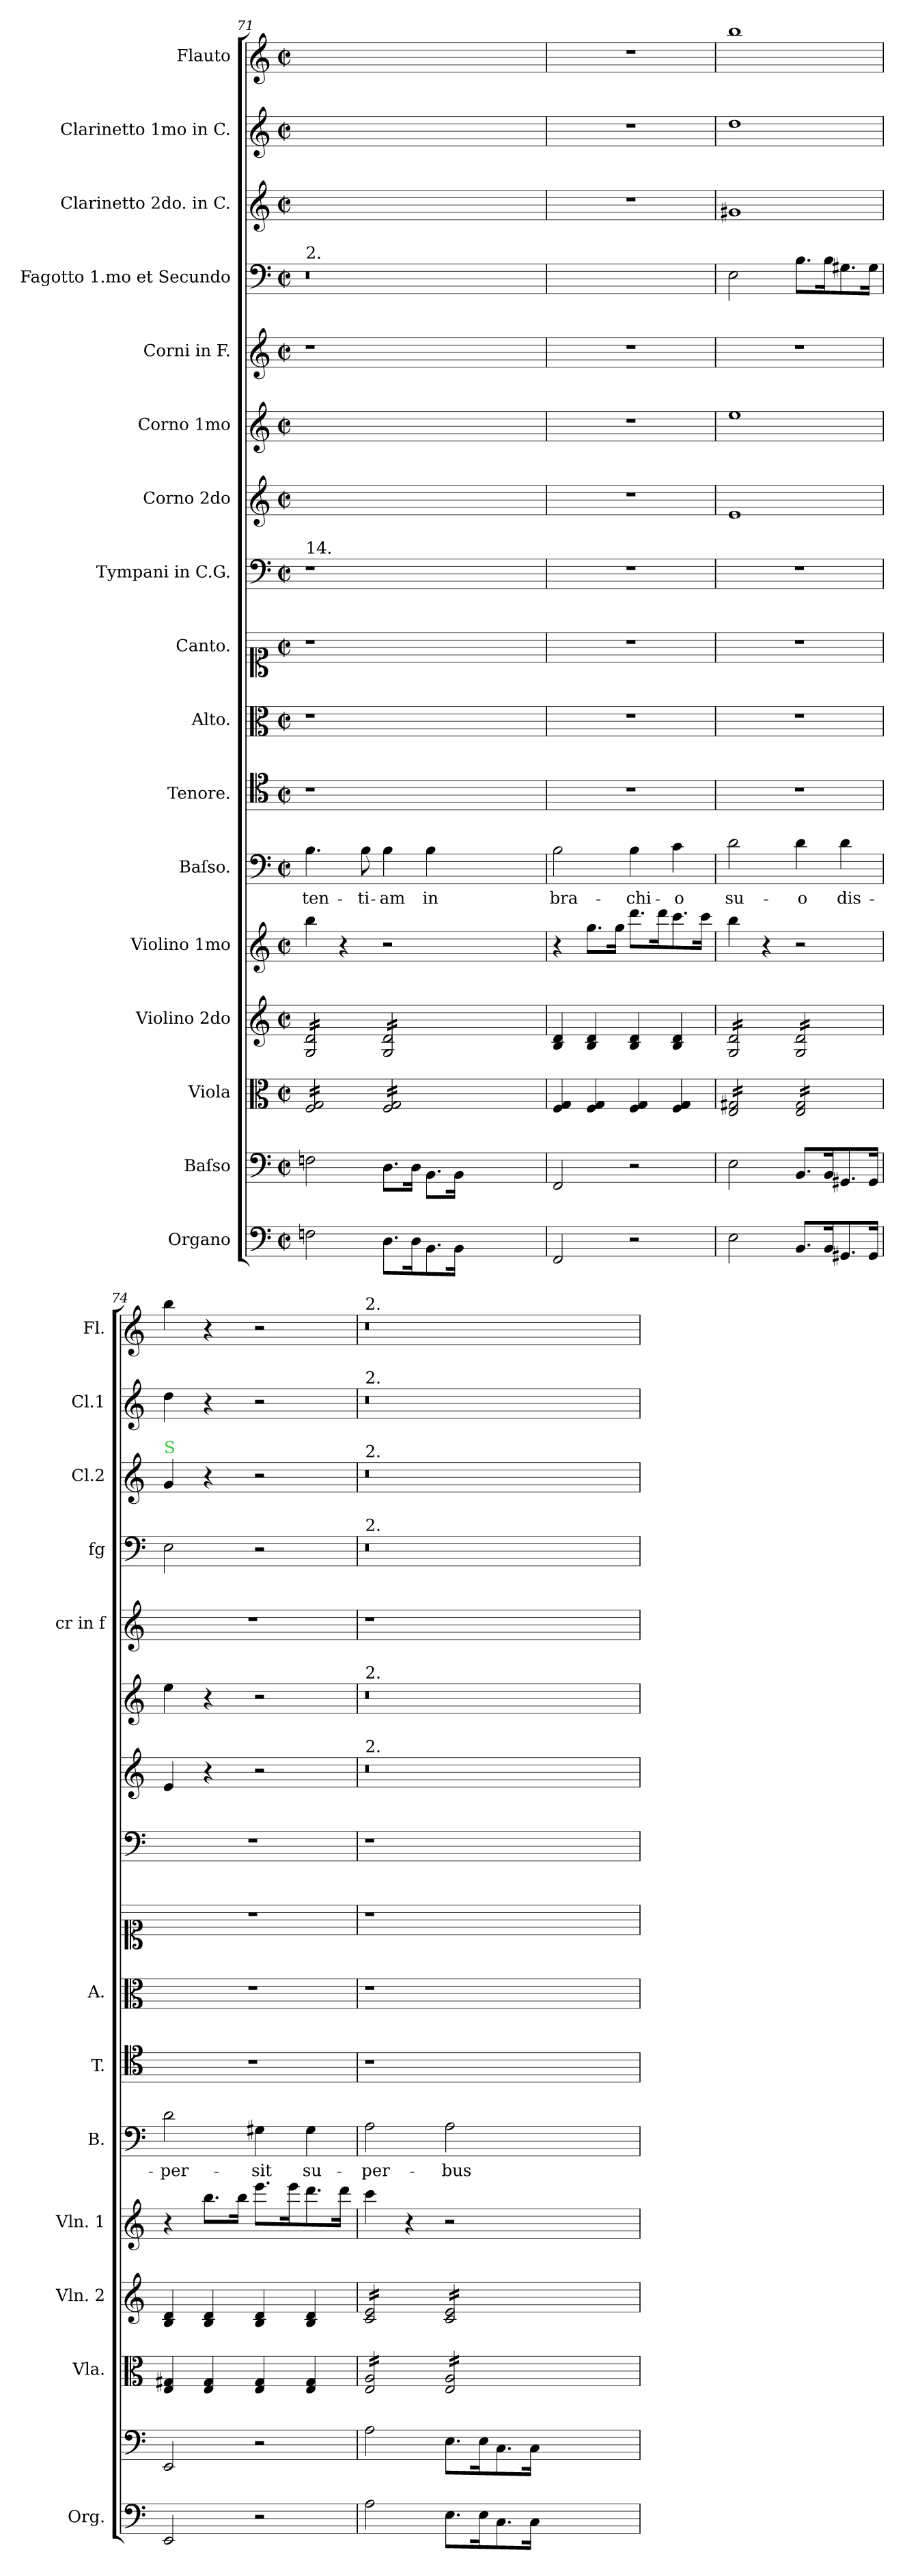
**kern	**kern	**kern	**kern	**kern	**kern	**text	**kern	**kern	**kern	**kern	**kern	**kern	**kern	**kern	**kern	**kern	**kern
*part17	*part16	*part15	*part14	*part13	*part12	*part12	*part11	*part10	*part9	*part8	*part7	*part6	*part5	*part4	*part3	*part2	*part1
*staff17	*staff16	*staff15	*staff14	*staff13	*staff12	*staff12	*staff11	*staff10	*staff9	*staff8	*staff7	*staff6	*staff5	*staff4	*staff3	*staff2	*staff1
*I"Organo	*I"Baſso	*I"Viola	*I"Violino 2do	*I"Violino 1mo	*I"Baſso.	*	*I"Tenore.	*I"Alto.	*I"Canto.	*I"Tympani in C.G.	*I"Corno 2do	*I"Corno 1mo	*I"Corni in F.	*I"Fagotto 1.mo et Secundo	*I"Clarinetto 2do. in C.	*I"Clarinetto 1mo in C.	*I"Flauto
*I'Org.	*	*I'Vla.	*I'Vln. 2	*I'Vln. 1	*I'B.	*	*I'T.	*I'A.	*	*	*	*	*I'cr in f	*I'fg	*I'Cl.2	*I'Cl.1	*I'Fl.
*clefF4	*clefF4	*clefC3	*clefG2	*clefG2	*clefF4	*	*clefC4	*clefC3	*clefC1	*clefF4	*clefG2	*clefG2	*clefG2	*clefF4	*clefG2	*clefG2	*clefG2
*	*	*	*	*	*	*	*	*	*	*	*	*	*ITrd4c7	*	*	*	*
*k[]	*k[]	*k[]	*k[]	*k[]	*k[]	*	*k[]	*k[]	*k[]	*k[]	*k[]	*k[]	*k[b-]	*k[]	*k[]	*k[]	*k[]
*M2/2	*M2/2	*M2/2	*M2/2	*M2/2	*M2/2	*	*M2/2	*M2/2	*M2/2	*M2/2	*M2/2	*M2/2	*M2/2	*M2/2	*M2/2	*M2/2	*M2/2
*met(c|)	*met(c|)	*met(c|)	*met(c|)	*met(c|)	*met(c|)	*	*met(c|)	*met(c|)	*met(c|)	*met(c|)	*met(c|)	*met(c|)	*met(c|)	*met(c|)	*met(c|)	*met(c|)	*met(c|)
=71	=71	=71	=71	=71	=71	=71	=71	=71	=71	=71	=71	=71	=71	=71	=71	=71	=71
!	!	!	!	!	!	!	!	!	!	!	!	!	!	!LO:TX:a:t=2.	!	!	!
!	!	!	!	!	!	!	!	!	!	!LO:TX:a:t=14.	!	!	!	!	!	!	!
*	*	*tremolo	*	*	*	*	*	*	*	*	*	*	*	*	*	*	*
*	*	*	*tremolo	*	*	*	*	*	*	*	*	*	*	*	*	*	*
2Fn\	2Fn\	16F/ 16G/LL	16G/ 16d/LL	4bb\	4.B\	-ten-	1r	1r	1r	1r	0ryy	0ryy	1r	0r	0ryy	0ryy	0ryy
.	.	16F/ 16G/	16G/ 16d/	.	.	.	.	.	.	.	.	.	.	.	.	.	.
.	.	16F/ 16G/	16G/ 16d/	.	.	.	.	.	.	.	.	.	.	.	.	.	.
.	.	16F/ 16G/	16G/ 16d/	.	.	.	.	.	.	.	.	.	.	.	.	.	.
.	.	16F/ 16G/	16G/ 16d/	4r	.	.	.	.	.	.	.	.	.	.	.	.	.
.	.	16F/ 16G/	16G/ 16d/	.	.	.	.	.	.	.	.	.	.	.	.	.	.
.	.	16F/ 16G/	16G/ 16d/	.	8B\	-ti-	.	.	.	.	.	.	.	.	.	.	.
.	.	16F/ 16G/JJ	16G/ 16d/JJ	.	.	.	.	.	.	.	.	.	.	.	.	.	.
8.D\L	8.D\L	16F/ 16G/LL	16G/ 16d/LL	2r	4B\	-am	.	.	.	.	.	.	.	.	.	.	.
.	.	16F/ 16G/	16G/ 16d/	.	.	.	.	.	.	.	.	.	.	.	.	.	.
.	.	16F/ 16G/	16G/ 16d/	.	.	.	.	.	.	.	.	.	.	.	.	.	.
16D\K	16D\Jk	16F/ 16G/	16G/ 16d/	.	.	.	.	.	.	.	.	.	.	.	.	.	.
8.BB\	8.BB\L	16F/ 16G/	16G/ 16d/	.	4B\	in	.	.	.	.	.	.	.	.	.	.	.
.	.	16F/ 16G/	16G/ 16d/	.	.	.	.	.	.	.	.	.	.	.	.	.	.
.	.	16F/ 16G/	16G/ 16d/	.	.	.	.	.	.	.	.	.	.	.	.	.	.
16BB\Jk	16BB\Jk	16F/ 16G/JJ	16G/ 16d/JJ	.	.	.	.	.	.	.	.	.	.	.	.	.	.
*	*	*	*Xtremolo	*	*	*	*	*	*	*	*	*	*	*	*	*	*
*	*	*Xtremolo	*	*	*	*	*	*	*	*	*	*	*	*	*	*	*
1ryy	1ryy	1ryy	1ryy	1ryy	1ryy	.	1ryy	1ryy	1ryy	1ryy	.	.	1ryy	.	.	.	.
=72	=72	=72	=72	=72	=72	=72	=72	=72	=72	=72	=72	=72	=72	=72	=72	=72	=72
2FF/	2FF/	4F/ 4G/	4B/ 4d/	4r	2B\	bra-	1r	1r	1r	1r	1r	1r	1r	1ryy	1r	1r	1r
.	.	4F/ 4G/	4B/ 4d/	8.gg\L	.	.	.	.	.	.	.	.	.	.	.	.	.
.	.	.	.	16gg\Jk	.	.	.	.	.	.	.	.	.	.	.	.	.
2r	2r	4F/ 4G/	4B/ 4d/	8.ddd\L	4B\	-chi-	.	.	.	.	.	.	.	.	.	.	.
.	.	.	.	16ddd\K	.	.	.	.	.	.	.	.	.	.	.	.	.
.	.	4F/ 4G/	4B/ 4d/	8.ccc\	4c\	-o	.	.	.	.	.	.	.	.	.	.	.
.	.	.	.	16ccc\Jk	.	.	.	.	.	.	.	.	.	.	.	.	.
=73	=73	=73	=73	=73	=73	=73	=73	=73	=73	=73	=73	=73	=73	=73	=73	=73	=73
*	*	*tremolo	*	*	*	*	*	*	*	*	*	*	*	*	*	*	*
*	*	*	*tremolo	*	*	*	*	*	*	*	*	*	*	*	*	*	*
2E\	2E\	16E/ 16G#X/LL	16G/ 16d/LL	4bb\	2d\	su-	1r	1r	1r	1r	1e/	1ee\	1r	2E\	1g#X/	1dd\	1bb\
.	.	16E/ 16G#X/	16G/ 16d/	.	.	.	.	.	.	.	.	.	.	.	.	.	.
.	.	16E/ 16G#X/	16G/ 16d/	.	.	.	.	.	.	.	.	.	.	.	.	.	.
.	.	16E/ 16G#X/	16G/ 16d/	.	.	.	.	.	.	.	.	.	.	.	.	.	.
.	.	16E/ 16G#X/	16G/ 16d/	4r	.	.	.	.	.	.	.	.	.	.	.	.	.
.	.	16E/ 16G#X/	16G/ 16d/	.	.	.	.	.	.	.	.	.	.	.	.	.	.
.	.	16E/ 16G#X/	16G/ 16d/	.	.	.	.	.	.	.	.	.	.	.	.	.	.
.	.	16E/ 16G#X/JJ	16G/ 16d/JJ	.	.	.	.	.	.	.	.	.	.	.	.	.	.
8.BB/L	8.BB/L	16E/ 16G#/LL	16G/ 16d/LL	2r	4d\	-o	.	.	.	.	.	.	.	8.B\L	.	.	.
.	.	16E/ 16G#/	16G/ 16d/	.	.	.	.	.	.	.	.	.	.	.	.	.	.
.	.	16E/ 16G#/	16G/ 16d/	.	.	.	.	.	.	.	.	.	.	.	.	.	.
16BB/K	16BB/K	16E/ 16G#/	16G/ 16d/	.	.	.	.	.	.	.	.	.	.	16B\K	.	.	.
8.GG#X/	8.GG#X/	16E/ 16G#/	16G/ 16d/	.	4d\	dis-	.	.	.	.	.	.	.	8.G#X\	.	.	.
.	.	16E/ 16G#/	16G/ 16d/	.	.	.	.	.	.	.	.	.	.	.	.	.	.
.	.	16E/ 16G#/	16G/ 16d/	.	.	.	.	.	.	.	.	.	.	.	.	.	.
16GG#/Jk	16GG#/Jk	16E/ 16G#/JJ	16G/ 16d/JJ	.	.	.	.	.	.	.	.	.	.	16G#\Jk	.	.	.
*	*	*	*Xtremolo	*	*	*	*	*	*	*	*	*	*	*	*	*	*
*	*	*Xtremolo	*	*	*	*	*	*	*	*	*	*	*	*	*	*	*
=74	=74	=74	=74	=74	=74	=74	=74	=74	=74	=74	=74	=74	=74	=74	=74	=74	=74
!	!	!	!	!	!	!	!	!	!	!	!	!	!	!	!LO:TX:a:color=limegreen:t=S	!	!
2EE/	2EE/	4E/ 4G#X/	4B/ 4d/	4r	2d\	-per-	1r	1r	1r	1r	4e/	4ee\	1r	2E\	4g/	4dd\	4bb\
.	.	4E/ 4G#/	4B/ 4d/	8.bb\L	.	.	.	.	.	.	4r	4r	.	.	4r	4r	4r
.	.	.	.	16bb\Jk	.	.	.	.	.	.	.	.	.	.	.	.	.
2r	2r	4E/ 4G#/	4B/ 4d/	8.eee\L	4G#X\	-sit	.	.	.	.	2r	2r	.	2r	2r	2r	2r
.	.	.	.	16eee\K	.	.	.	.	.	.	.	.	.	.	.	.	.
.	.	4E/ 4G#/	4B/ 4d/	8.ddd\	4G#\	su-	.	.	.	.	.	.	.	.	.	.	.
.	.	.	.	16ddd\Jk	.	.	.	.	.	.	.	.	.	.	.	.	.
=75	=75	=75	=75	=75	=75	=75	=75	=75	=75	=75	=75	=75	=75	=75	=75	=75	=75
!	!	!	!	!	!	!	!	!	!	!	!	!	!	!	!	!	!LO:TX:a:t=2.
!	!	!	!	!	!	!	!	!	!	!	!	!	!	!	!	!LO:TX:a:t=2.	!
!	!	!	!	!	!	!	!	!	!	!	!	!	!	!	!LO:TX:a:t=2.	!	!
!	!	!	!	!	!	!	!	!	!	!	!	!	!	!LO:TX:a:t=2.	!	!	!
!	!	!	!	!	!	!	!	!	!	!	!	!LO:TX:a:t=2.	!	!	!	!	!
!	!	!	!	!	!	!	!	!	!	!	!LO:TX:a:t=2.	!	!	!	!	!	!
*	*	*tremolo	*	*	*	*	*	*	*	*	*	*	*	*	*	*	*
*	*	*	*tremolo	*	*	*	*	*	*	*	*	*	*	*	*	*	*
2A\	2A\	16E/ 16A/LL	16c/ 16e/LL	4ccc\	2A\	-per-	1r	1r	1r	1r	0r	0r	1r	0r	0r	0r	0r
.	.	16E/ 16A/	16c/ 16e/	.	.	.	.	.	.	.	.	.	.	.	.	.	.
.	.	16E/ 16A/	16c/ 16e/	.	.	.	.	.	.	.	.	.	.	.	.	.	.
.	.	16E/ 16A/	16c/ 16e/	.	.	.	.	.	.	.	.	.	.	.	.	.	.
.	.	16E/ 16A/	16c/ 16e/	4r	.	.	.	.	.	.	.	.	.	.	.	.	.
.	.	16E/ 16A/	16c/ 16e/	.	.	.	.	.	.	.	.	.	.	.	.	.	.
.	.	16E/ 16A/	16c/ 16e/	.	.	.	.	.	.	.	.	.	.	.	.	.	.
.	.	16E/ 16A/JJ	16c/ 16e/JJ	.	.	.	.	.	.	.	.	.	.	.	.	.	.
8.E\L	8.E\L	16E/ 16A/LL	16c/ 16e/LL	2r	2A\	-bus	.	.	.	.	.	.	.	.	.	.	.
.	.	16E/ 16A/	16c/ 16e/	.	.	.	.	.	.	.	.	.	.	.	.	.	.
.	.	16E/ 16A/	16c/ 16e/	.	.	.	.	.	.	.	.	.	.	.	.	.	.
16E\K	16E\K	16E/ 16A/	16c/ 16e/	.	.	.	.	.	.	.	.	.	.	.	.	.	.
8.C\	8.C\	16E/ 16A/	16c/ 16e/	.	.	.	.	.	.	.	.	.	.	.	.	.	.
.	.	16E/ 16A/	16c/ 16e/	.	.	.	.	.	.	.	.	.	.	.	.	.	.
.	.	16E/ 16A/	16c/ 16e/	.	.	.	.	.	.	.	.	.	.	.	.	.	.
16C\Jk	16C\Jk	16E/ 16A/JJ	16c/ 16e/JJ	.	.	.	.	.	.	.	.	.	.	.	.	.	.
*	*	*	*Xtremolo	*	*	*	*	*	*	*	*	*	*	*	*	*	*
*	*	*Xtremolo	*	*	*	*	*	*	*	*	*	*	*	*	*	*	*
1ryy	1ryy	1ryy	1ryy	1ryy	1ryy	.	1ryy	1ryy	1ryy	1ryy	.	.	1ryy	.	.	.	.
=	=	=	=	=	=	=	=	=	=	=	=	=	=	=	=	=	=
*-	*-	*-	*-	*-	*-	*-	*-	*-	*-	*-	*-	*-	*-	*-	*-	*-	*-
